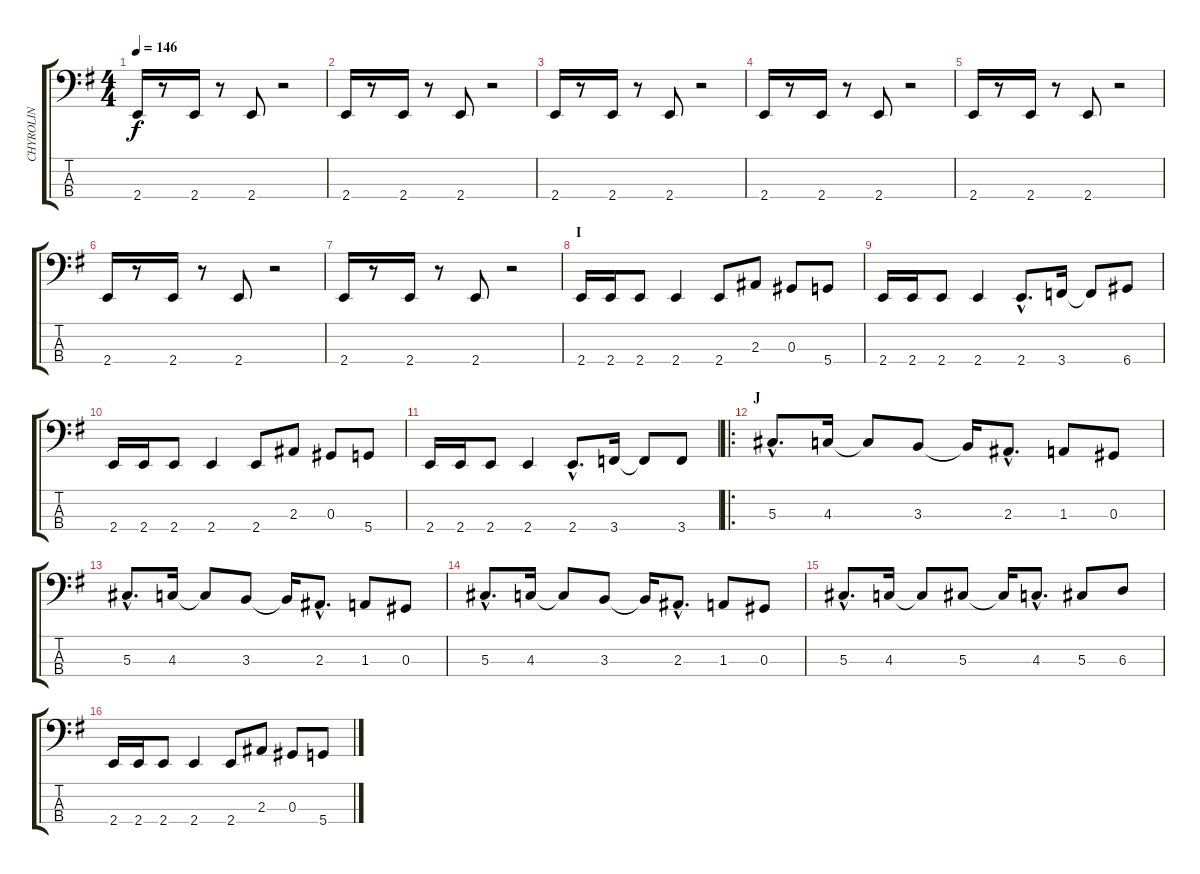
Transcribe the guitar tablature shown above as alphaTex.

\track ("CHYROLIN" "CHYROLIN") {instrument electricbasspick}
\staff {score tabs}
\tuning (Gb2 Db2 Ab1 D1) {hide}
\ts (4 4)
\tempo 146
\clef f4
\ks eminor
2.4.16{dy f} r.8 2.4.16 r.8 2.4.8 r.2 |
2.4.16 r.8 2.4.16 r.8 2.4.8 r.2 |
2.4.16 r.8 2.4.16 r.8 2.4.8 r.2 |
2.4.16 r.8 2.4.16 r.8 2.4.8 r.2 |
2.4.16 r.8 2.4.16 r.8 2.4.8 r.2 |
2.4.16 r.8 2.4.16 r.8 2.4.8 r.2 |
2.4.16 r.8 2.4.16 r.8 2.4.8 r.2 |
\section ("" "I")
2.4.16 2.4.16 2.4.8 2.4.4 2.4.8 2.3.8 0.3.8 5.4.8 |
2.4.16 2.4.16 2.4.8 2.4.4 2.4{hac}.8{d} 3.4.16 3.4{t}.8 6.4.8 |
2.4.16 2.4.16 2.4.8 2.4.4 2.4.8 2.3.8 0.3.8 5.4.8 |
2.4.16 2.4.16 2.4.8 2.4.4 2.4{hac}.8{d} 3.4.16 3.4{t}.8 3.4.8 |
\ro
\section ("" "J")
5.3{hac}.8{d} 4.3.16 4.3{t}.8 3.3.8 3.3{t}.16 2.3{hac}.8{d} 1.3.8 0.3.8 |
5.3{hac}.8{d} 4.3.16 4.3{t}.8 3.3.8 3.3{t}.16 2.3{hac}.8{d} 1.3.8 0.3.8 |
5.3{hac}.8{d} 4.3.16 4.3{t}.8 3.3.8 3.3{t}.16 2.3{hac}.8{d} 1.3.8 0.3.8 |
5.3{hac}.8{d} 4.3.16 4.3{t}.8 5.3.8 5.3{t}.16 4.3{hac}.8{d} 5.3.8 6.3.8 |
2.4.16 2.4.16 2.4.8 2.4.4 2.4.8 2.3.8 0.3.8 5.4.8
